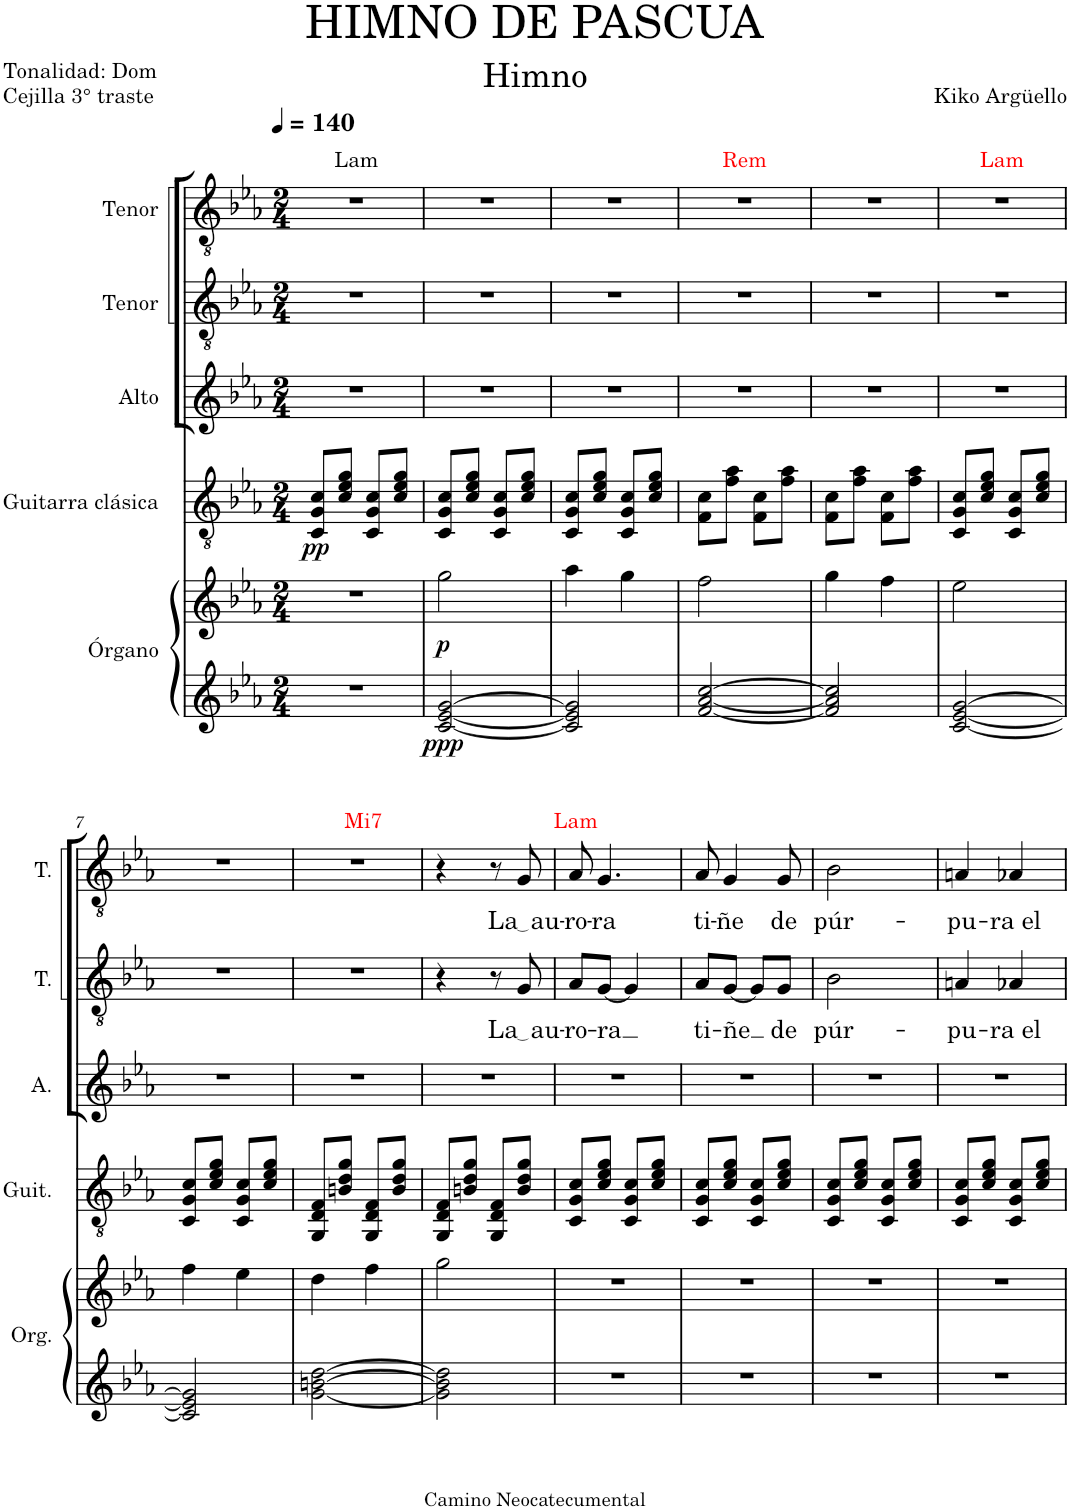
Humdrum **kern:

**kern	**kern	**dynam	**kern	**dynam	**kern	**kern	**text	**kern	**text	**text
*part5	*part5	*part5	*part4	*part4	*part3	*part2	*part2	*part1	*part1	*part1
*staff6	*staff5	*staff5/6	*staff4	*staff4	*staff3	*staff2	*staff2	*staff1	*staff1	*staff1
*I"Órgano	*	*	*I"Guitarra clásica	*	*I"Alto	*I"Tenor	*	*I"Tenor	*	*
*	*	*	*I'Guit.	*	*I'A.	*I'T.	*	*I'T.	*	*
*clefG2	*clefG2	*	*clefGv2	*	*clefG2	*clefGv2	*	*clefGv2	*	*
*	*	*	*	*	*	*	*	*Trd4c7	*	*
*k[b-e-a-]	*k[b-e-a-]	*	*k[b-e-a-]	*	*k[b-e-a-]	*k[b-e-a-]	*	*k[b-e-a-]	*	*
*M2/4	*M2/4	*	*M2/4	*	*M2/4	*M2/4	*	*M2/4	*	*
*MM140	*MM140	*	*MM140	*	*MM140	*MM140	*	*MM140	*	*
=1	=1	=1	=1	=1	=1	=1	=1	=1	=1	=1
!	!	!	!	!LO:DY:b	!	!	!	!	!	!LO:LY:a
2r	2r	.	8C/ 8G/ 8c/L	pp	2r	2r	.	2r	.	Lam
.	.	.	8c/ 8e-/ 8g/J	.	.	.	.	.	.	.
.	.	.	8C/ 8G/ 8c/L	.	.	.	.	.	.	.
.	.	.	8c/ 8e-/ 8g/J	.	.	.	.	.	.	.
=2	=2	=2	=2	=2	=2	=2	=2	=2	=2	=2
!	!	!LO:DY:b=2	!	!	!	!	!	!	!	!
!	!	!LO:DY:n=1:b	!	!	!	!	!	!	!	!
[2c/ [2e-/ [2g/	2gg\	ppp p	8C/ 8G/ 8c/L	.	2r	2r	.	2r	.	.
.	.	.	8c/ 8e-/ 8g/J	.	.	.	.	.	.	.
.	.	.	8C/ 8G/ 8c/L	.	.	.	.	.	.	.
.	.	.	8c/ 8e-/ 8g/J	.	.	.	.	.	.	.
=3	=3	=3	=3	=3	=3	=3	=3	=3	=3	=3
2c/] 2e-/] 2g/]	4aa-\	.	8C/ 8G/ 8c/L	.	2r	2r	.	2r	.	.
.	.	.	8c/ 8e-/ 8g/J	.	.	.	.	.	.	.
.	4gg\	.	8C/ 8G/ 8c/L	.	.	.	.	.	.	.
.	.	.	8c/ 8e-/ 8g/J	.	.	.	.	.	.	.
=4	=4	=4	=4	=4	=4	=4	=4	=4	=4	=4
!	!	!	!	!	!	!	!	!	!	!LO:LY:a:color=#FF0000
[2f/ [2a-/ [2cc/	2ff\	.	8F\ 8c\L	.	2r	2r	.	2r	.	Rem
.	.	.	8f\ 8a-\J	.	.	.	.	.	.	.
.	.	.	8F\ 8c\L	.	.	.	.	.	.	.
.	.	.	8f\ 8a-\J	.	.	.	.	.	.	.
=5	=5	=5	=5	=5	=5	=5	=5	=5	=5	=5
2f/] 2a-/] 2cc/]	4gg\	.	8F\ 8c\L	.	2r	2r	.	2r	.	.
.	.	.	8f\ 8a-\J	.	.	.	.	.	.	.
.	4ff\	.	8F\ 8c\L	.	.	.	.	.	.	.
.	.	.	8f\ 8a-\J	.	.	.	.	.	.	.
=6	=6	=6	=6	=6	=6	=6	=6	=6	=6	=6
!	!	!	!	!	!	!	!	!	!	!LO:LY:a:color=#FF0000
[2c/ [2e-/ [2g/	2ee-\	.	8C/ 8G/ 8c/L	.	2r	2r	.	2r	.	Lam
.	.	.	8c/ 8e-/ 8g/J	.	.	.	.	.	.	.
.	.	.	8C/ 8G/ 8c/L	.	.	.	.	.	.	.
.	.	.	8c/ 8e-/ 8g/J	.	.	.	.	.	.	.
!!LO:LB:g=z
=7	=7	=7	=7	=7	=7	=7	=7	=7	=7	=7
2c/] 2e-/] 2g/]	4ff\	.	8C/ 8G/ 8c/L	.	2r	2r	.	2r	.	.
.	.	.	8c/ 8e-/ 8g/J	.	.	.	.	.	.	.
.	4ee-\	.	8C/ 8G/ 8c/L	.	.	.	.	.	.	.
.	.	.	8c/ 8e-/ 8g/J	.	.	.	.	.	.	.
=8	=8	=8	=8	=8	=8	=8	=8	=8	=8	=8
!	!	!	!	!	!	!	!	!	!	!LO:LY:a:color=#FF0000
[2g\ [2bn\ [2dd\	4dd\	.	8GG/ 8D/ 8F/L	.	2r	2r	.	2r	.	Mi7
.	.	.	8Bn/ 8d/ 8g/J	.	.	.	.	.	.	.
.	4ff\	.	8GG/ 8D/ 8F/L	.	.	.	.	.	.	.
.	.	.	8B/ 8d/ 8g/J	.	.	.	.	.	.	.
=8X1	=8X1	=8X1	=8X1	=8X1	=8X1	=8X1	=8X1	=8X1	=8X1	=8X1
2g\] 2b\] 2dd\]	2gg\	.	8GG/ 8D/ 8F/L	.	2r	4r	.	4r	.	.
.	.	.	8Bn/ 8d/ 8g/J	.	.	.	.	.	.	.
.	.	.	8GG/ 8D/ 8F/L	.	.	8r	.	8r	.	.
!	!	!	!	!	!	!	!LO:LY:b	!	!LO:LY:b	!
.	.	.	8B/ 8d/ 8g/J	.	.	8G/	La au	8G/	La au	.
=9	=9	=9	=9	=9	=9	=9	=9	=9	=9	=9
!	!	!	!	!	!	!	!LO:LY:b	!	!LO:LY:b	!LO:LY:a:color=#FF0000
2r	2r	.	8C/ 8G/ 8c/L	.	2r	8A-/L	-ro-	8A-/	-ro-	Lam
!	!	!	!	!	!	!	!LO:LY:b	!	!LO:LY:b	!
.	.	.	8c/ 8e-/ 8g/J	.	.	[8G/J	-ra	4.G/	-ra	.
.	.	.	8C/ 8G/ 8c/L	.	.	4G/]	.	.	.	.
.	.	.	8c/ 8e-/ 8g/J	.	.	.	.	.	.	.
=10	=10	=10	=10	=10	=10	=10	=10	=10	=10	=10
!	!	!	!	!	!	!	!LO:LY:b	!	!LO:LY:b	!
2r	2r	.	8C/ 8G/ 8c/L	.	2r	8A-/L	ti-	8A-/	ti-	.
!	!	!	!	!	!	!	!LO:LY:b	!	!LO:LY:b	!
.	.	.	8c/ 8e-/ 8g/J	.	.	[8G/J	-ñe	4G/	-ñe	.
.	.	.	8C/ 8G/ 8c/L	.	.	8G/L]	.	.	.	.
!	!	!	!	!	!	!	!LO:LY:b	!	!LO:LY:b	!
.	.	.	8c/ 8e-/ 8g/J	.	.	8G/J	de	8G/	de	.
=11	=11	=11	=11	=11	=11	=11	=11	=11	=11	=11
!	!	!	!	!	!	!	!LO:LY:b	!	!LO:LY:b	!
2r	2r	.	8C/ 8G/ 8c/L	.	2r	2B-\	púr-	2B-\	púr-	.
.	.	.	8c/ 8e-/ 8g/J	.	.	.	.	.	.	.
.	.	.	8C/ 8G/ 8c/L	.	.	.	.	.	.	.
.	.	.	8c/ 8e-/ 8g/J	.	.	.	.	.	.	.
=12	=12	=12	=12	=12	=12	=12	=12	=12	=12	=12
!	!	!	!	!	!	!	!LO:LY:b	!	!LO:LY:b	!
2r	2r	.	8C/ 8G/ 8c/L	.	2r	4An/	-pu-	4An/	-pu-	.
.	.	.	8c/ 8e-/ 8g/J	.	.	.	.	.	.	.
!	!	!	!	!	!	!	!LO:LY:b	!	!LO:LY:b	!
.	.	.	8C/ 8G/ 8c/L	.	.	4A-X/	-ra el	4A-X/	-ra el	.
.	.	.	8c/ 8e-/ 8g/J	.	.	.	.	.	.	.
=	=	=	=	=	=	=	=	=	=	=
*-	*-	*-	*-	*-	*-	*-	*-	*-	*-	*-
